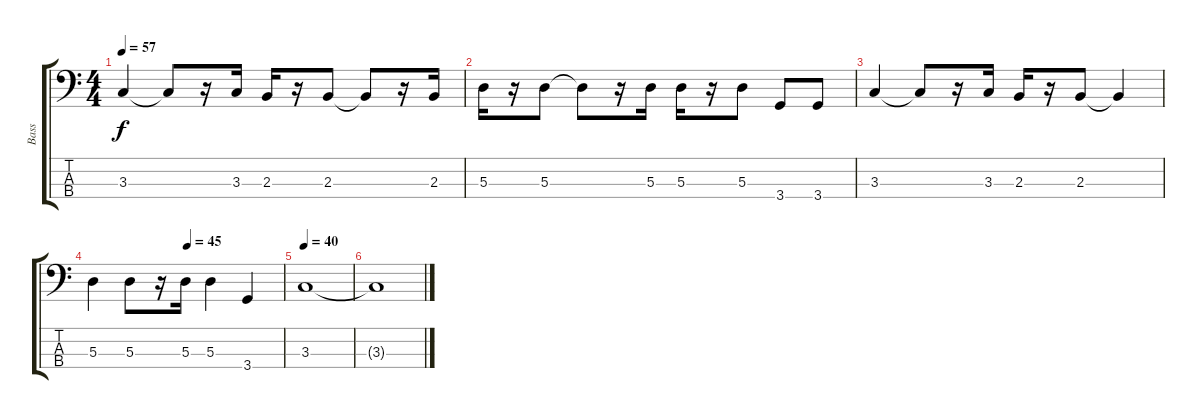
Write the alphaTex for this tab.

\track ("Bass" "Bass") {instrument electricbasspick}
\staff {score tabs}
\tuning (G2 D2 A1 E1) {hide}
\ts (4 4)
\tempo 57
\clef f4
\ks c
3.3.4{dy f} 3.3{t}.8 r.16 3.3.16 2.3.16 r.16 2.3.8 2.3{t}.8 r.16 2.3.16 |
5.3.16 r.16 5.3.8 5.3{t}.8 r.16 5.3.16 5.3.16 r.16 5.3.8 3.4.8 3.4.8 |
3.3.4 3.3{t}.8 r.16 3.3.16 2.3.16 r.16 2.3.8 2.3{t}.4 |
\tempo (45 0.5)
5.3.4 5.3.8 r.16 5.3.16 5.3.4 3.4.4 |
\tempo 40
3.3.1 |
3.3{t}.1
